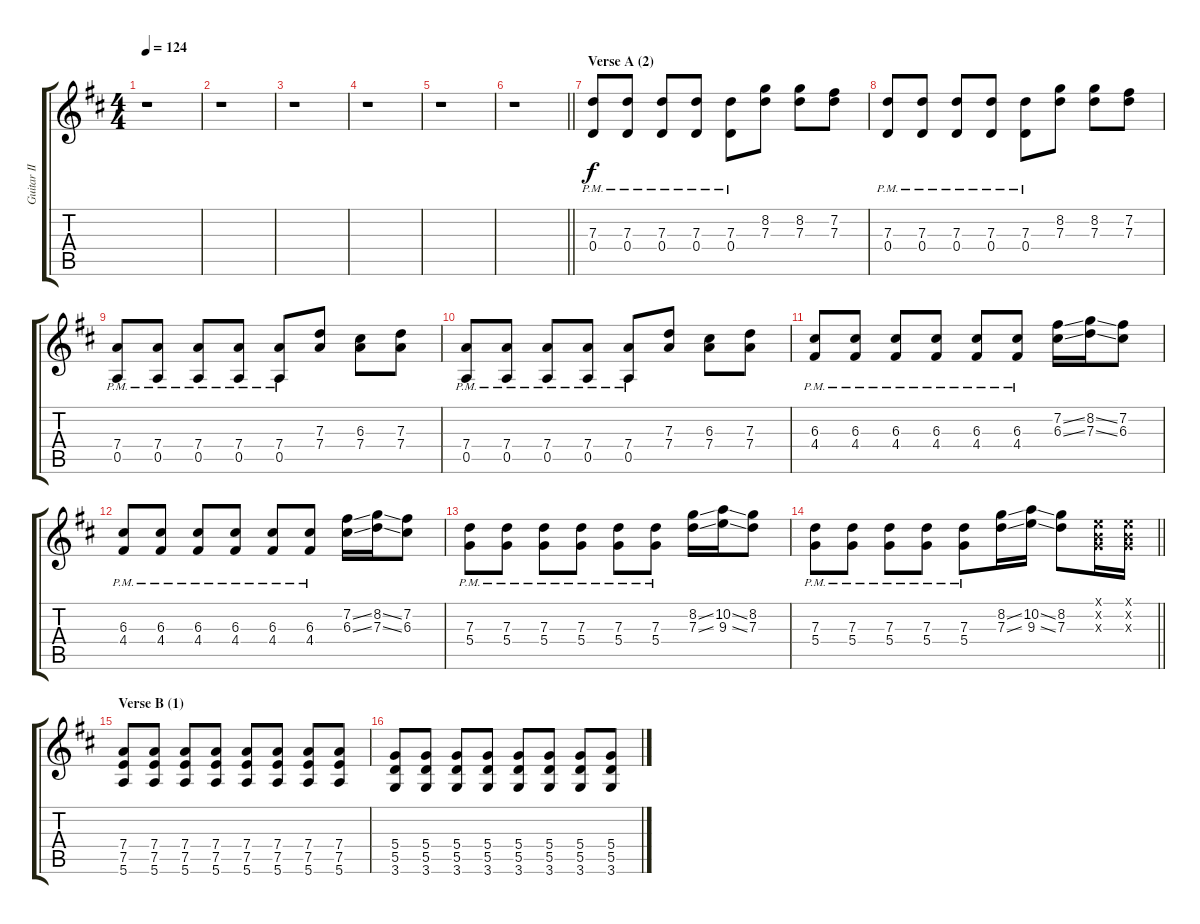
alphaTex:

\track ("Guitar II (Aiji)" "Guitar II ") {instrument distortionguitar}
\staff {score tabs}
\tuning (E4 B3 G3 D3 A2 E2) {hide}
\ts (4 4)
\tempo 124
\clef g2
\ks d
r.1{dy f} |
r.1 |
r.1 |
r.1 |
r.1 |
\barLineRight lightlight
r.1 |
\section ("" "Verse A (2)")
(7.3{pm} 0.4{pm}).8 (7.3{pm} 0.4{pm}).8 (7.3{pm} 0.4{pm}).8 (7.3{pm} 0.4{pm}).8 (7.3{pm} 0.4{pm}).8 (8.2 7.3).8 (8.2 7.3).8 (7.2 7.3).8 |
(7.3{pm} 0.4{pm}).8 (7.3{pm} 0.4{pm}).8 (7.3{pm} 0.4{pm}).8 (7.3{pm} 0.4{pm}).8 (7.3{pm} 0.4{pm}).8 (8.2 7.3).8 (8.2 7.3).8 (7.2 7.3).8 |
(7.4{pm} 0.5{pm}).8 (7.4{pm} 0.5{pm}).8 (7.4{pm} 0.5{pm}).8 (7.4{pm} 0.5{pm}).8 (7.4{pm} 0.5{pm}).8 (7.3 7.4).8 (6.3 7.4).8 (7.3 7.4).8 |
(7.4{pm} 0.5{pm}).8 (7.4{pm} 0.5{pm}).8 (7.4{pm} 0.5{pm}).8 (7.4{pm} 0.5{pm}).8 (7.4{pm} 0.5{pm}).8 (7.3 7.4).8 (6.3 7.4).8 (7.3 7.4).8 |
(6.3{pm} 4.4{pm}).8 (6.3{pm} 4.4{pm}).8 (6.3{pm} 4.4{pm}).8 (6.3{pm} 4.4{pm}).8 (6.3{pm} 4.4{pm}).8 (6.3{pm} 4.4{pm}).8 (7.2{ss} 6.3{ss}).16 (8.2{ss} 7.3{ss}).16 (7.2 6.3).8 |
(6.3{pm} 4.4{pm}).8 (6.3{pm} 4.4{pm}).8 (6.3{pm} 4.4{pm}).8 (6.3{pm} 4.4{pm}).8 (6.3{pm} 4.4{pm}).8 (6.3{pm} 4.4{pm}).8 (7.2{ss} 6.3{ss}).16 (8.2{ss} 7.3{ss}).16 (7.2 6.3).8 |
(7.3{pm} 5.4{pm}).8 (7.3{pm} 5.4{pm}).8 (7.3{pm} 5.4{pm}).8 (7.3{pm} 5.4{pm}).8 (7.3{pm} 5.4{pm}).8 (7.3{pm} 5.4{pm}).8 (8.2{ss} 7.3{ss}).16 (10.2{ss} 9.3{ss}).16 (8.2 7.3).8 |
\barLineRight lightlight
(7.3{pm} 5.4{pm}).8 (7.3{pm} 5.4{pm}).8 (7.3{pm} 5.4{pm}).8 (7.3{pm} 5.4{pm}).8 (7.3{pm} 5.4{pm}).8 (8.2{ss} 7.3{ss}).16 (10.2{ss} 9.3{ss}).16 (8.2 7.3).8 (0.1{x} 0.2{x} 0.3{x}).16 (0.1{x} 0.2{x} 0.3{x}).16 |
\section ("" "Verse B (1)")
(7.4 7.5 5.6).8 (7.4 7.5 5.6).8 (7.4 7.5 5.6).8 (7.4 7.5 5.6).8 (7.4 7.5 5.6).8 (7.4 7.5 5.6).8 (7.4 7.5 5.6).8 (7.4 7.5 5.6).8 |
(5.4 5.5 3.6).8 (5.4 5.5 3.6).8 (5.4 5.5 3.6).8 (5.4 5.5 3.6).8 (5.4 5.5 3.6).8 (5.4 5.5 3.6).8 (5.4 5.5 3.6).8 (5.4 5.5 3.6).8
